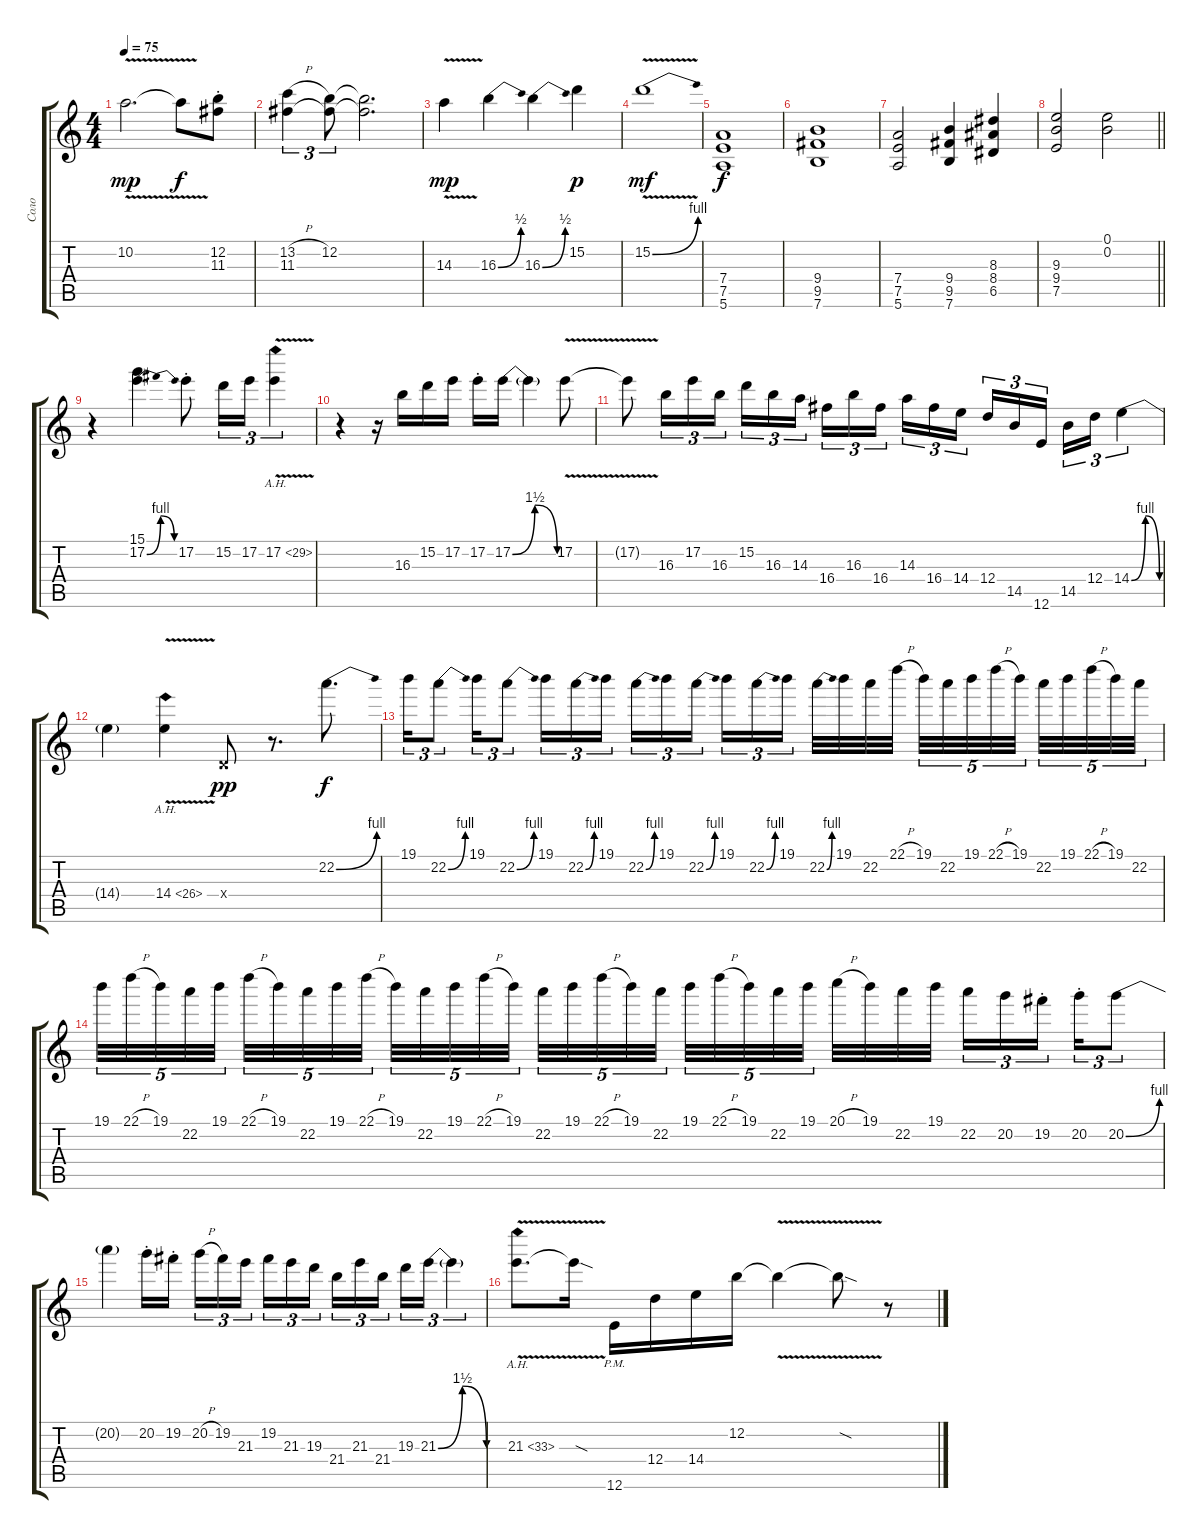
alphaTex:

\track ("Соло" "Соло") {instrument electricguitarclean}
\staff {score tabs}
\tuning (E4 B3 G3 D3 A2 E2) {hide}
\ts (4 4)
\tempo 75
\clef g2
\ks c
10.2{v}.2{d dy mp} 10.2{t}.8{dy f} (12.2{st} 11.3{st}).8 |
(13.2{h} 11.3).4{tu (3 2)} (12.2 11.3{t}).8{tu (3 2)} (12.2{t} 11.3{t}).2{d} |
14.3{v}.4{dy mp} 16.3{be (bend 0 0 60 2)}.4 16.3{be (bend 0 0 60 2)}.4 15.2.4{dy p} |
15.2{be (bend 0 0 60 4) v}.1{dy mf} |
(7.4 7.5 5.6).1{dy f} |
(9.4 9.5 7.6).1 |
(7.4 7.5 5.6).2 (9.4 9.5 7.6).4 (8.3 8.4 6.5).4 |
\barLineRight lightlight
(9.3 9.4 7.5).2 (0.1 0.2).2 |
r.4 (15.1 17.2{be (bendrelease 0 0 10 4 35 4 60 0)}).4{d} 17.2{st}.8 15.2.16{tu (3 2)} 17.2.16{tu (3 2)} 17.2{ah 12 v}.4{tu (3 2)} |
r.4 r.16 16.3.16 15.2.16 17.2.16 17.2{st}.16 17.2{be (bendrelease 0 0 15 6 45 6 60 0)}.16 17.2{t}.4 17.2{v}.8 |
17.2{t}.8 16.3.16{tu (3 2)} 17.2.16{tu (3 2)} 16.3.16{tu (3 2)} 15.2.16{tu (3 2)} 16.3.16{tu (3 2)} 14.3.16{tu (3 2) beam splitsecondary} 16.4.16{tu (3 2)} 16.3.16{tu (3 2)} 16.4.16{tu (3 2)} 14.3.16{tu (3 2)} 16.4.16{tu (3 2)} 14.4.16{tu (3 2) beam splitsecondary} 12.4.16{tu (3 2)} 14.5.16{tu (3 2)} 12.6.16{tu (3 2)} 14.5.16{tu (3 2)} 12.4.16{tu (3 2)} 14.4{be (bendrelease 0 0 15 4 35 4 60 0)}.4{tu (3 2)} |
14.4{t}.4 14.4{ah 12 v}.4 0.4{x}.8{dy pp} r.8{d} 22.2{be (bend 0 0 60 4)}.8{d dy f} |
19.1.16{tu (3 2)} 22.2{be (bend 0 0 60 4)}.8{tu (3 2)} 19.1.16{tu (3 2)} 22.2{be (bend 0 0 60 4)}.8{tu (3 2)} 19.1.16{tu (3 2)} 22.2{be (bend 0 0 60 4)}.16{tu (3 2)} 19.1.16{tu (3 2) beam splitsecondary} 22.2{be (bend 0 0 60 4)}.16{tu (3 2)} 19.1.16{tu (3 2)} 22.2{be (bend 0 0 60 4)}.16{tu (3 2)} 19.1.16{tu (3 2)} 22.2{be (bend 0 0 60 4)}.16{tu (3 2)} 19.1.16{tu (3 2) beam splitsecondary} 22.2{be (bend 0 0 60 4)}.32 19.1.32 22.2.32 22.1{h}.32 19.1.32{tu (5 4)} 22.2.32{tu (5 4)} 19.1.32{tu (5 4)} 22.1{h}.32{tu (5 4)} 19.1.32{tu (5 4) beam splitsecondary} 22.2.32{tu (5 4)} 19.1.32{tu (5 4)} 22.1{h}.32{tu (5 4)} 19.1.32{tu (5 4)} 22.2.32{tu (5 4)} |
19.1.32{tu (5 4)} 22.1{h}.32{tu (5 4)} 19.1.32{tu (5 4)} 22.2.32{tu (5 4)} 19.1.32{tu (5 4) beam splitsecondary} 22.1{h}.32{tu (5 4)} 19.1.32{tu (5 4)} 22.2.32{tu (5 4)} 19.1.32{tu (5 4)} 22.1{h}.32{tu (5 4)} 19.1.32{tu (5 4)} 22.2.32{tu (5 4)} 19.1.32{tu (5 4)} 22.1{h}.32{tu (5 4)} 19.1.32{tu (5 4) beam splitsecondary} 22.2.32{tu (5 4)} 19.1.32{tu (5 4)} 22.1{h}.32{tu (5 4)} 19.1.32{tu (5 4)} 22.2.32{tu (5 4)} 19.1.32{tu (5 4)} 22.1{h}.32{tu (5 4)} 19.1.32{tu (5 4)} 22.2.32{tu (5 4)} 19.1.32{tu (5 4) beam splitsecondary} 20.1{h}.32 19.1.32 22.2.32 19.1.32 22.2.16{tu (3 2)} 20.2.16{tu (3 2)} 19.2{st}.16{tu (3 2) beam splitsecondary} 20.2{st}.16{tu (3 2)} 20.2{be (bend 0 0 60 4)}.8{tu (3 2)} |
20.2{t}.4 20.2{st}.16 19.2{st}.16{beam splitsecondary} 20.2{h}.16{tu (3 2)} 19.2.16{tu (3 2)} 21.3.16{tu (3 2)} 19.2.16{tu (3 2)} 21.3.16{tu (3 2)} 19.3.16{tu (3 2) beam splitsecondary} 21.4.16{tu (3 2)} 21.3.16{tu (3 2)} 21.4.16{tu (3 2)} 19.3.16{tu (3 2)} 21.3{be (bendrelease 0 0 15 6 45 6 60 0)}.16{tu (3 2)} 21.3{t}.4{tu (3 2)} |
21.3{ah 12 v}.8{d} 21.3{sod t}.16 12.6{pm}.16 12.4.16 14.4.16 12.2.16 12.2{v t}.4 12.2{sod t}.8 r.8
